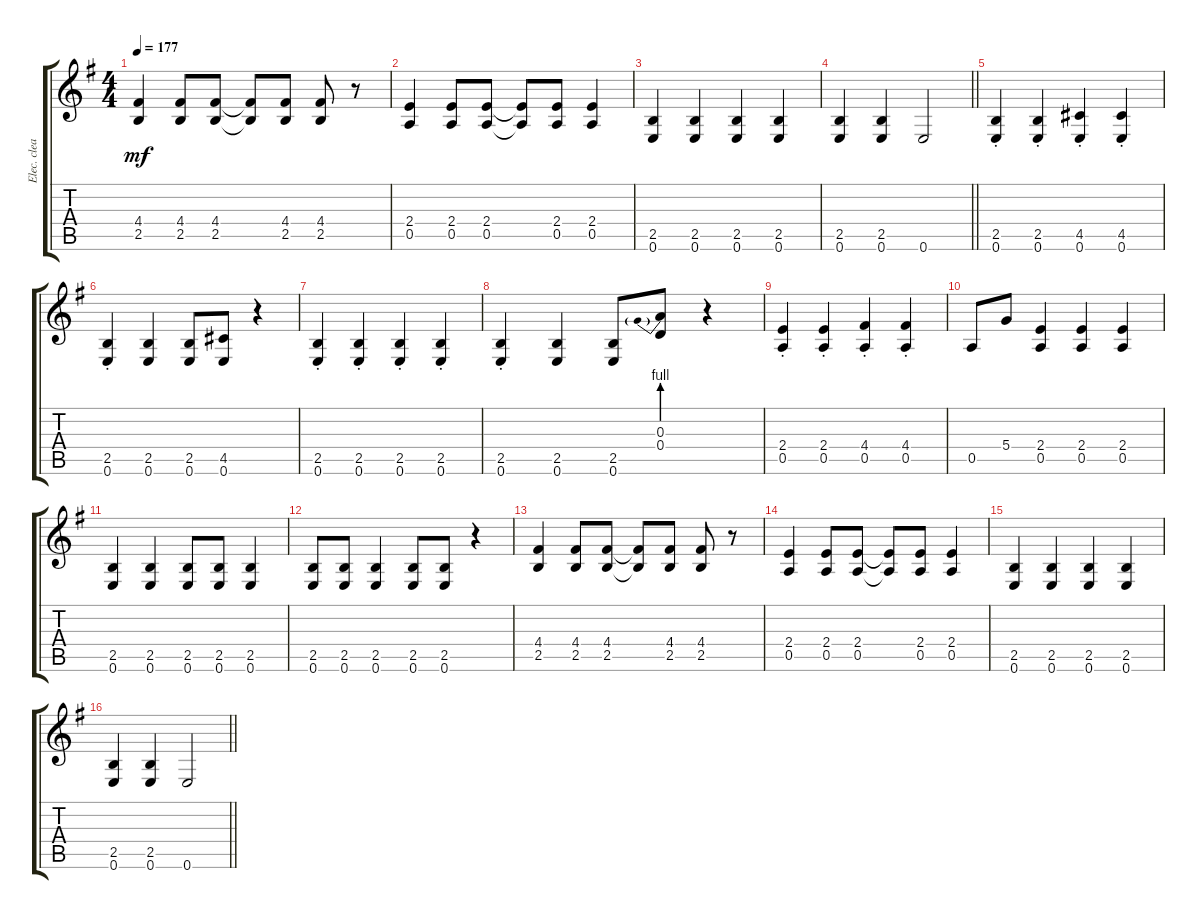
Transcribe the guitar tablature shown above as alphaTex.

\track ("Elec. clean" "Elec. clea") {instrument electricguitarclean}
\staff {score tabs}
\tuning (E4 B3 G3 D3 A2 E2) {hide}
\ts (4 4)
\tempo 177
\clef g2
\ks g
(4.4 2.5).4{dy mf} (4.4 2.5).8 (4.4 2.5).8 (4.4{t} 2.5{t}).8 (4.4 2.5).8 (4.4 2.5).8 r.8 |
(2.4 0.5).4 (2.4 0.5).8 (2.4 0.5).8 (2.4{t} 0.5{t}).8 (2.4 0.5).8 (2.4 0.5).4 |
(2.5 0.6).4 (2.5 0.6).4 (2.5 0.6).4 (2.5 0.6).4 |
\barLineRight lightlight
(2.5 0.6).4 (2.5 0.6).4 0.6.2 |
(2.5{st} 0.6{st}).4 (2.5{st} 0.6{st}).4 (4.5{st} 0.6{st}).4 (4.5{st} 0.6{st}).4 |
(2.5{st} 0.6{st}).4 (2.5 0.6).4 (2.5 0.6).8 (4.5 0.6).8 r.4 |
(2.5{st} 0.6{st}).4 (2.5{st} 0.6{st}).4 (2.5{st} 0.6{st}).4 (2.5{st} 0.6{st}).4 |
(2.5{st} 0.6{st}).4 (2.5 0.6).4 (2.5 0.6).8 (0.3{be (prebend 0 4 60 4)} 0.4).8 r.4 |
(2.4{st} 0.5{st}).4 (2.4{st} 0.5{st}).4 (4.4{st} 0.5{st}).4 (4.4{st} 0.5{st}).4 |
0.5.8 5.4.8 (2.4 0.5).4 (2.4 0.5).4 (2.4 0.5).4 |
(2.5 0.6).4 (2.5 0.6).4 (2.5 0.6).8 (2.5 0.6).8 (2.5 0.6).4 |
(2.5 0.6).8 (2.5 0.6).8 (2.5 0.6).4 (2.5 0.6).8 (2.5 0.6).8 r.4 |
(4.4 2.5).4 (4.4 2.5).8 (4.4 2.5).8 (4.4{t} 2.5{t}).8 (4.4 2.5).8 (4.4 2.5).8 r.8 |
(2.4 0.5).4 (2.4 0.5).8 (2.4 0.5).8 (2.4{t} 0.5{t}).8 (2.4 0.5).8 (2.4 0.5).4 |
(2.5 0.6).4 (2.5 0.6).4 (2.5 0.6).4 (2.5 0.6).4 |
\barLineRight lightlight
(2.5 0.6).4 (2.5 0.6).4 0.6.2
